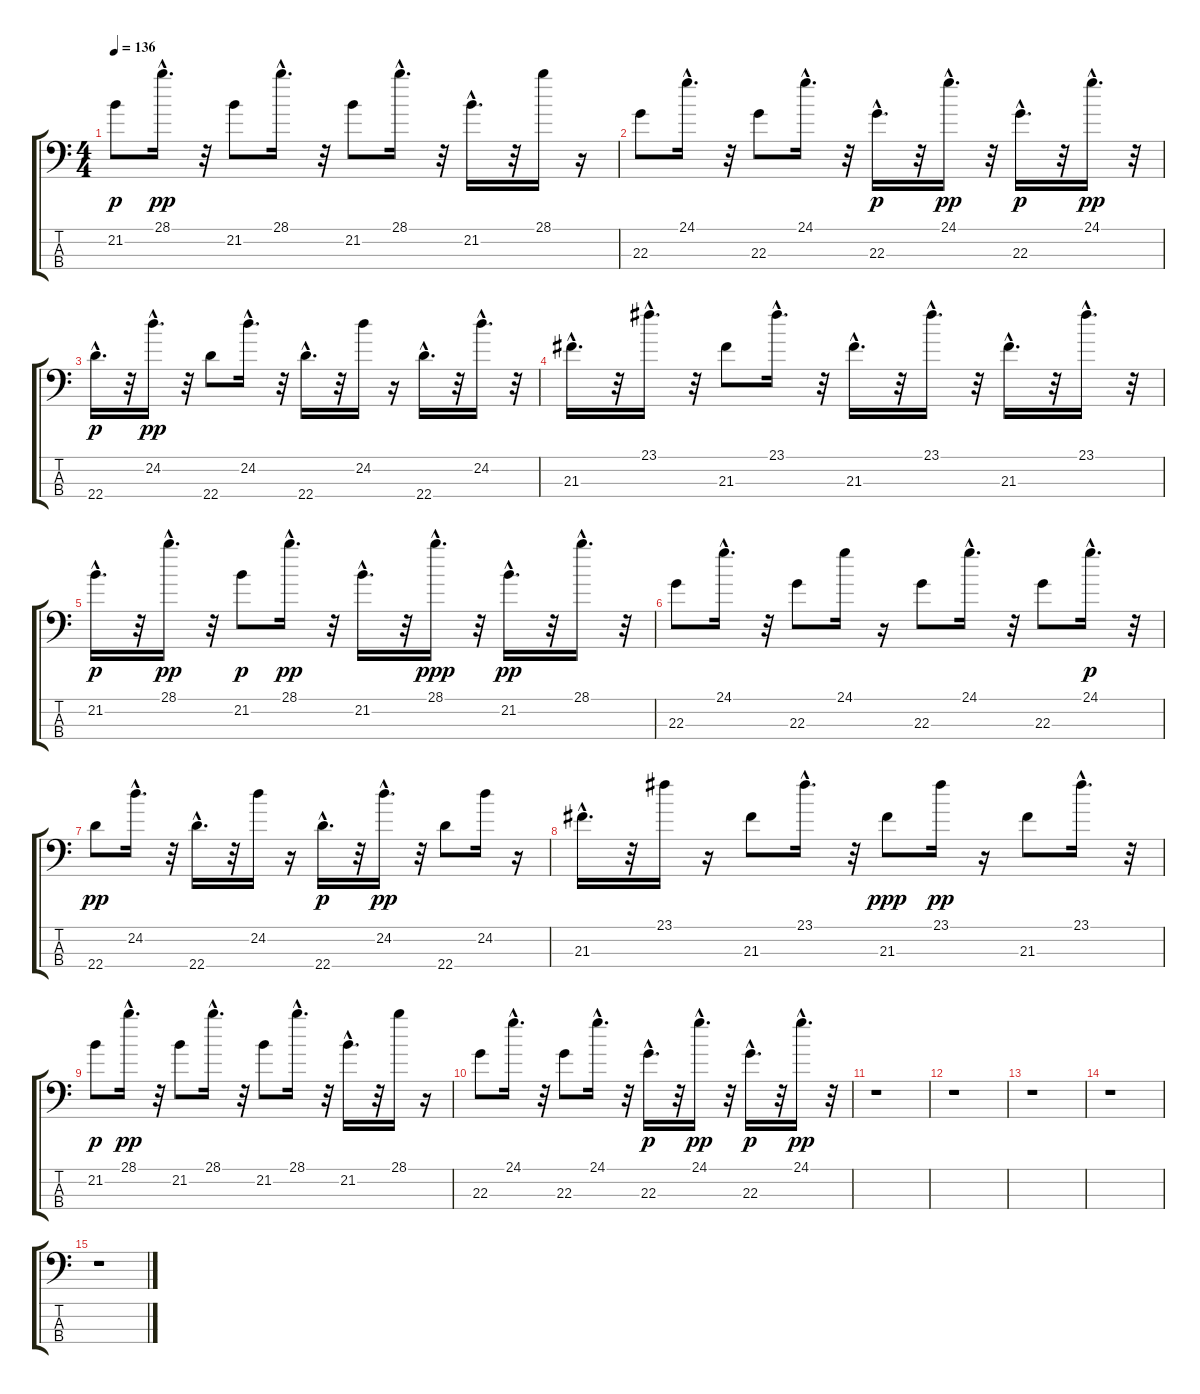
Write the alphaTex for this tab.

\track "" {instrument synthbass1}
\staff {score tabs}
\tuning (G2 D2 A1 E1) {hide}
\ts (4 4)
\tempo 136
\clef f4
\ks c
21.2.8{dy p} 28.1{hac}.16{d dy pp} r.32 21.2.8 28.1{hac}.16{d} r.32 21.2.8 28.1{hac}.16{d} r.32 21.2{hac}.16{d} r.32 28.1.16 r.16 |
22.3.8 24.1{hac}.16{d} r.32 22.3.8 24.1{hac}.16{d} r.32 22.3{hac}.16{d dy p} r.32 24.1{hac}.16{d dy pp} r.32 22.3{hac}.16{d dy p} r.32 24.1{hac}.16{d dy pp} r.32 |
22.4{hac}.16{d dy p} r.32 24.2{hac}.16{d dy pp} r.32 22.4.8 24.2{hac}.16{d} r.32 22.4{hac}.16{d} r.32 24.2.16 r.16 22.4{hac}.16{d} r.32 24.2{hac}.16{d} r.32 |
21.3{hac}.16{d} r.32 23.1{hac}.16{d} r.32 21.3.8 23.1{hac}.16{d} r.32 21.3{hac}.16{d} r.32 23.1{hac}.16{d} r.32 21.3{hac}.16{d} r.32 23.1{hac}.16{d} r.32 |
21.2{hac}.16{d dy p} r.32 28.1{hac}.16{d dy pp} r.32 21.2.8{dy p} 28.1{hac}.16{d dy pp} r.32 21.2{hac}.16{d} r.32 28.1{hac}.16{d dy ppp} r.32 21.2{hac}.16{d dy pp} r.32 28.1{hac}.16{d} r.32 |
22.3.8 24.1{hac}.16{d} r.32 22.3.8 24.1.16 r.16 22.3.8 24.1{hac}.16{d} r.32 22.3.8 24.1{hac}.16{d dy p} r.32 |
22.4.8{dy pp} 24.2{hac}.16{d} r.32 22.4{hac}.16{d} r.32 24.2.16 r.16 22.4{hac}.16{d dy p} r.32 24.2{hac}.16{d dy pp} r.32 22.4.8 24.2.16 r.16 |
21.3{hac}.16{d} r.32 23.1.16 r.16 21.3.8 23.1{hac}.16{d} r.32 21.3.8{dy ppp} 23.1.16{dy pp} r.16 21.3.8 23.1{hac}.16{d} r.32 |
21.2.8{dy p} 28.1{hac}.16{d dy pp} r.32 21.2.8 28.1{hac}.16{d} r.32 21.2.8 28.1{hac}.16{d} r.32 21.2{hac}.16{d} r.32 28.1.16 r.16 |
22.3.8 24.1{hac}.16{d} r.32 22.3.8 24.1{hac}.16{d} r.32 22.3{hac}.16{d dy p} r.32 24.1{hac}.16{d dy pp} r.32 22.3{hac}.16{d dy p} r.32 24.1{hac}.16{d dy pp} r.32 |
r.1 |
r.1 |
r.1 |
r.1 |
r.1
